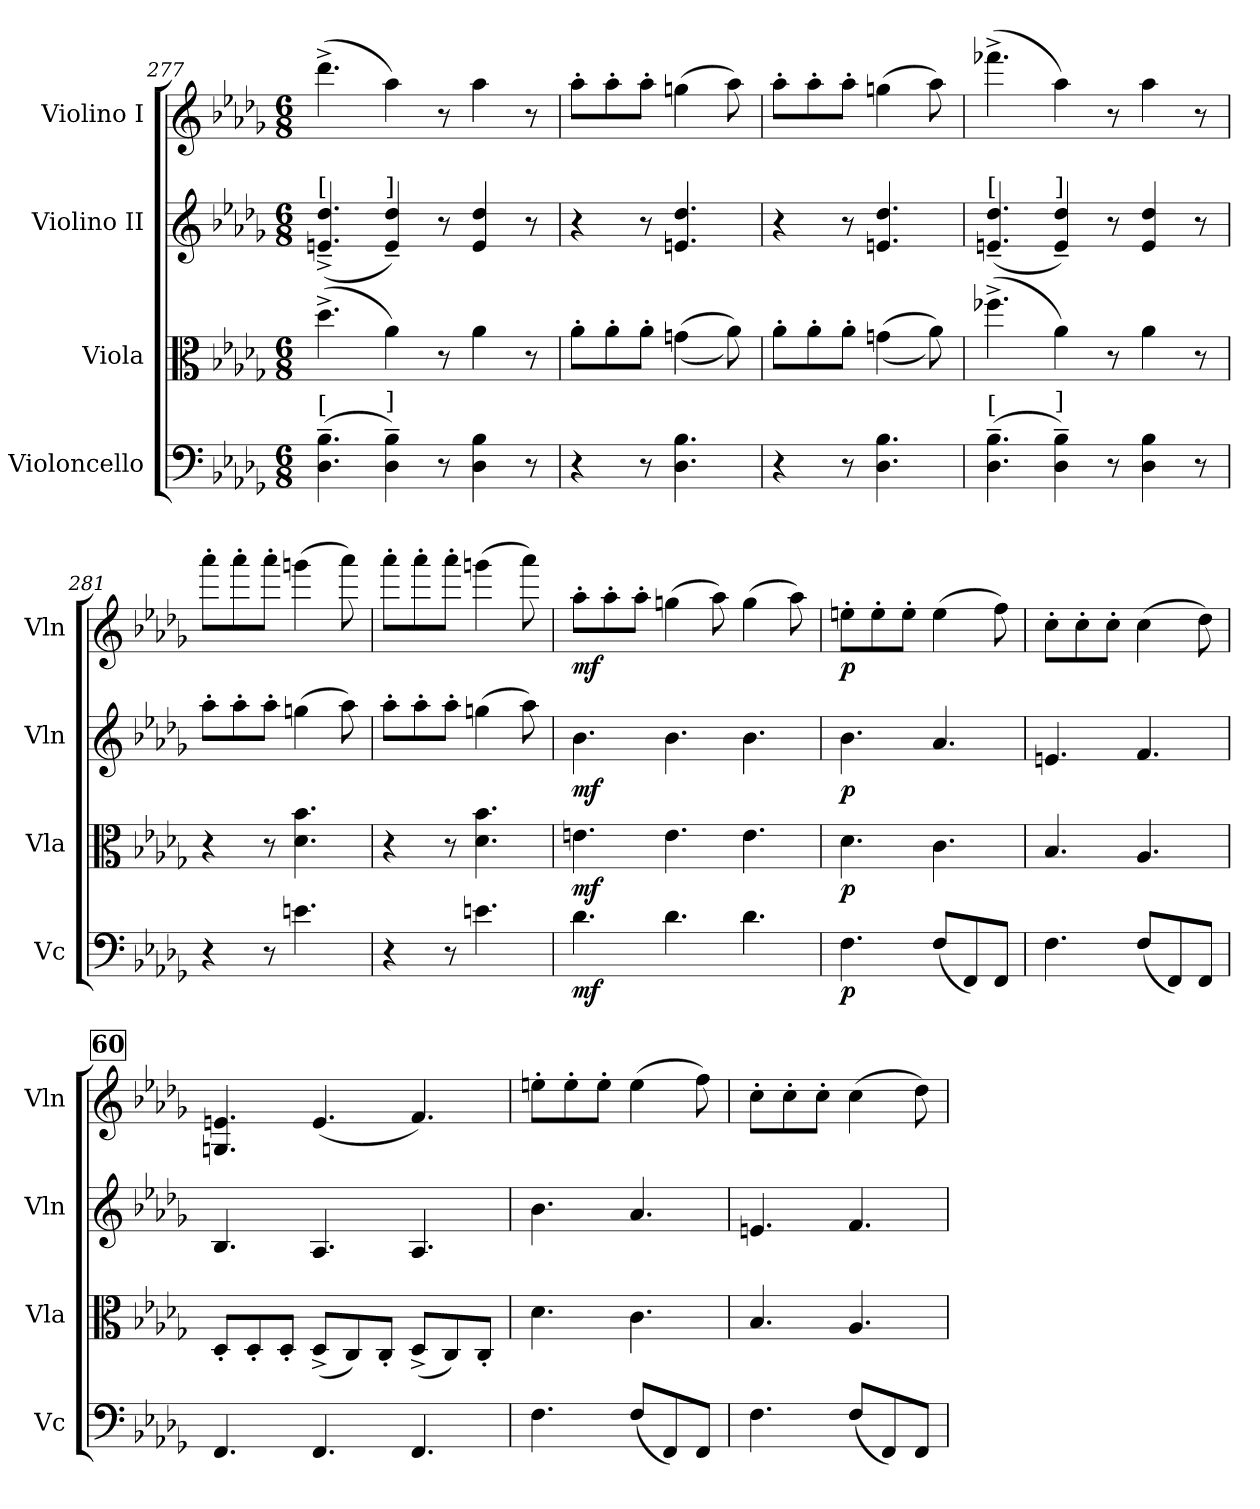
**kern	**dynam	**kern	**dynam	**kern	**dynam	**kern	**dynam
*part4	*part4	*part3	*part3	*part2	*part2	*part1	*part1
*staff4	*staff4	*staff3	*staff3	*staff2	*staff2	*staff1	*staff1
*I"Violoncello	*	*I"Viola	*	*I"Violino II	*	*I"Violino I	*
*I'Vc	*	*I'Vla	*	*I'Vln	*	*I'Vln	*
*clefF4	*	*clefC3	*	*clefG2	*	*clefG2	*
*k[b-e-a-d-g-]	*	*k[b-e-a-d-g-]	*	*k[b-e-a-d-g-]	*	*k[b-e-a-d-g-]	*
*M6/8	*	*M6/8	*	*M6/8	*	*M6/8	*
=277	=277	=277	=277	=277	=277	=277	=277
!	!	!	!	!LO:TX:a:t=[	!	!	!
!LO:TX:a:t=[	!	!	!	!	!	!	!
(4.D-\~ 4.B-\~	.	(4.dd-^\	.	(4.en/~^ 4.dd-/~^	.	(4.ddd-^\	.
!	!	!	!	!LO:TX:a:t=]	!	!	!
!LO:TX:a:t=]	!	!	!	!	!	!	!
4D-\~ 4B-\~)	.	4a-\)	.	4e/~ 4dd-/~)	.	4aa-\)	.
8r	.	8r	.	8r	.	8r	.
4D-\ 4B-\	.	4a-\	.	4e/ 4dd-/	.	4aa-\	.
8r	.	8r	.	8r	.	8r	.
=278	=278	=278	=278	=278	=278	=278	=278
4r	.	8a-'\L	.	4r	.	8aa-'\L	.
.	.	8a-'\	.	.	.	8aa-'\	.
8r	.	8a-'\J	.	8r	.	8aa-'\J	.
4.D-\ 4.B-\	.	((4gn\	.	4.en/ 4.dd-/	.	(4ggn\	.
.	.	8a-\))	.	.	.	8aa-\)	.
!!LO:LB:g=z
=279	=279	=279	=279	=279	=279	=279	=279
4r	.	8a-'\L	.	4r	.	8aa-'\L	.
.	.	8a-'\	.	.	.	8aa-'\	.
8r	.	8a-'\J	.	8r	.	8aa-'\J	.
4.D-\ 4.B-\	.	((4gn\	.	4.en/ 4.dd-/	.	(4ggn\	.
.	.	8a-\))	.	.	.	8aa-\)	.
=280	=280	=280	=280	=280	=280	=280	=280
!	!	!	!	!LO:TX:a:t=[	!	!	!
!LO:TX:a:t=[	!	!	!	!	!	!	!
(4.D-\~ 4.B-\~	.	(4.ff-X^\	.	(4.en/~ 4.dd-/~	.	(4.fff-X^\	.
!	!	!	!	!LO:TX:a:t=]	!	!	!
!LO:TX:a:t=]	!	!	!	!	!	!	!
4D-\~ 4B-\~)	.	4a-\)	.	4e/~ 4dd-/~)	.	4aa-\)	.
8r	.	8r	.	8r	.	8r	.
4D-\ 4B-\	.	4a-\	.	4e/ 4dd-/	.	4aa-\	.
8r	.	8r	.	8r	.	8r	.
=281	=281	=281	=281	=281	=281	=281	=281
4r	.	4r	.	8aa-'\L	.	8aaa-'\L	.
.	.	.	.	8aa-'\	.	8aaa-'\	.
8r	.	8r	.	8aa-'\J	.	8aaa-'\J	.
4.en\	.	4.d-\ 4.b-\	.	(4ggn\	.	(4gggn\	.
.	.	.	.	8aa-\)	.	8aaa-\)	.
=282	=282	=282	=282	=282	=282	=282	=282
4r	.	4r	.	8aa-'\L	.	8aaa-'\L	.
.	.	.	.	8aa-'\	.	8aaa-'\	.
8r	.	8r	.	8aa-'\J	.	8aaa-'\J	.
4.en\	.	4.d-\ 4.b-\	.	(4ggn\	.	(4gggn\	.
.	.	.	.	8aa-\)	.	8aaa-\)	.
=283	=283	=283	=283	=283	=283	=283	=283
!	!LO:DY:b	!	!LO:DY:b	!	!LO:DY:b	!	!LO:DY:b
4.d-\	mf	4.en\	mf	4.b-\	mf	8aa-'\L	mf
.	.	.	.	.	.	8aa-'\	.
.	.	.	.	.	.	8aa-'\J	.
4.d-\	.	4.e\	.	4.b-\	.	(4ggn\	.
.	.	.	.	.	.	8aa-\)	.
4.d-\	.	4.e\	.	4.b-\	.	(4gg\	.
.	.	.	.	.	.	8aa-\)	.
=284	=284	=284	=284	=284	=284	=284	=284
!	!LO:DY:b	!	!LO:DY:b	!	!LO:DY:b	!	!LO:DY:b
4.F\	p	4.d-\	p	4.b-\	p	8een'\L	p
.	.	.	.	.	.	8ee'\	.
.	.	.	.	.	.	8ee'\J	.
(8F/L	.	4.c\	.	4.a-/	.	(4ee\	.
8FF/)	.	.	.	.	.	.	.
8FF/J	.	.	.	.	.	8ff\)	.
=285	=285	=285	=285	=285	=285	=285	=285
4.F\	.	4.B-/	.	4.en/	.	8cc'\L	.
.	.	.	.	.	.	8cc'\	.
.	.	.	.	.	.	8cc'\J	.
(8F/L	.	4.A-/	.	4.f/	.	(4cc\	.
8FF/)	.	.	.	.	.	.	.
8FF/J	.	.	.	.	.	8dd-\)	.
!!LO:REH:place=s1:a:B:fs=14:t=60
=286	=286	=286	=286	=286	=286	=286	=286
4.FF/	.	8D-'/L	.	4.B-/	.	4.Gn/ 4.en/	.
.	.	8D-'/	.	.	.	.	.
.	.	8D-'/J	.	.	.	.	.
4.FF/	.	(8D-^/L	.	4.A-/	.	(4.e/	.
.	.	8C/)	.	.	.	.	.
.	.	8C'/J	.	.	.	.	.
4.FF/	.	(8D-^/L	.	4.A-/	.	4.f/)	.
.	.	8C/)	.	.	.	.	.
.	.	8C'/J	.	.	.	.	.
!!LO:PB:g=z
=287	=287	=287	=287	=287	=287	=287	=287
4.F\	.	4.d-\	.	4.b-\	.	8een'\L	.
.	.	.	.	.	.	8ee'\	.
.	.	.	.	.	.	8ee'\J	.
(8F/L	.	4.c\	.	4.a-/	.	(4ee\	.
8FF/)	.	.	.	.	.	.	.
8FF/J	.	.	.	.	.	8ff\)	.
=288	=288	=288	=288	=288	=288	=288	=288
4.F\	.	4.B-/	.	4.en/	.	8cc'\L	.
.	.	.	.	.	.	8cc'\	.
.	.	.	.	.	.	8cc'\J	.
(8F/L	.	4.A-/	.	4.f/	.	(4cc\	.
8FF/)	.	.	.	.	.	.	.
8FF/J	.	.	.	.	.	8dd-\)	.
=	=	=	=	=	=	=	=
*-	*-	*-	*-	*-	*-	*-	*-
